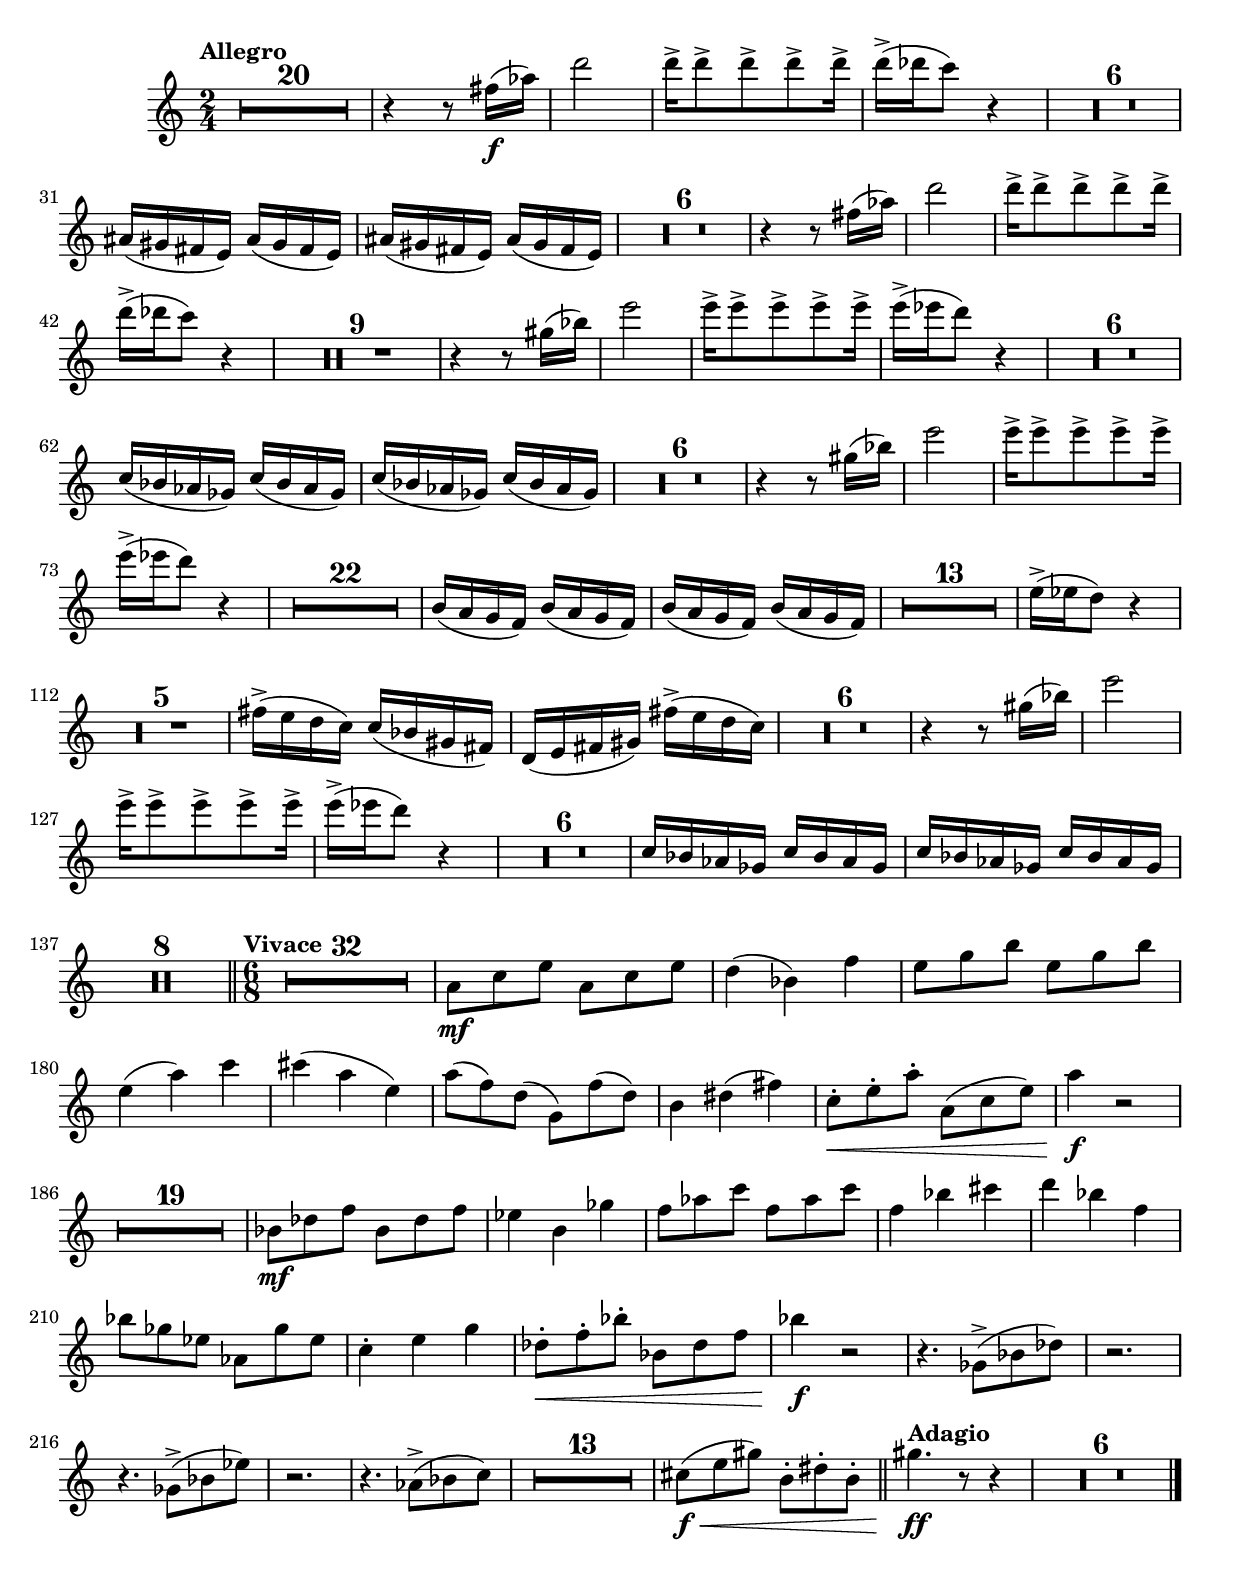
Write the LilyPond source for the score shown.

\version "2.12.0"
\score {  
    \relative c' {
    \compressFullBarRests
    \clef treble
    %staffkeysig
    \key c \major 
    %bartimesig: 
    \time 2/4 
    \tempo "Allegro" 
    R2 *20  | % 
    r4 r8 fis'16( \f aes)      | % 21
    d2      | % 22
    d16->  d8->  d->  d->  d16->       | % 23
    d-> ( des c8) r4      | % 24
    R2 *6  | % 
    ais,16( gis fis e) ais( gis fis e)      | % 31
    ais( gis fis e) ais( gis fis e)      | % 32
    R2 *6  | % 
    r4 r8 fis'16( aes)      | % 39
    d2      | % 40
    d16->  d8->  d->  d->  d16->       | % 41
    d-> ( des c8) r4      | % 42
    R2 *9  | % 
    r4 r8 gis16( bes)      | % 52
    e2      | % 53
    e16->  e8->  e->  e->  e16->       | % 54
    e-> ( ees d8) r4      | % 55
    R2 *6  | % 
    c,16( bes aes ges) c( bes aes ges)      | % 62
    c( bes aes ges) c( bes aes ges)      | % 63
    R2 *6  | % 
    r4 r8 gis'16( bes)      | % 70
    e2      | % 71
    e16->  e8->  e->  e->  e16->       | % 72
    e-> ( ees d8) r4      | % 73
    R2 *22  | % 
    b,16( a g f) b( a g f)      | % 96
    b( a g f) b( a g f)      | % 97
    R2 *13  | % 
    e'16-> ( ees d8) r4      | % 111
    R2 *5  | % 
    fis16-> ( e d c) c( bes gis fis)      | % 117
    d( e fis gis) fis'-> ( e d c)      | % 118
    R2 *6  | % 
    r4 r8 gis'16( bes)      | % 125
    e2      | % 126
    e16->  e8->  e->  e->  e16->       | % 127
    e-> ( ees d8) r4      | % 128
    R2 *6  | % 
    c,16 bes aes ges c bes aes ges      | % 135
    c bes aes ges c bes aes ges      | % 136
    R2 *8    \bar "||"     | % 144
    %bartimesig: 
    \time 6/8 
    \tempo "Vivace"
    R2. *32     | % 145
    a8 \mf c e a, c e      | % 177
    d4( bes) f'      | % 178
    e8 g b e, g b      | % 179
    e,4( a) c      | % 180
    cis( a e)      | % 181
    a8( f) d( g,) f'( d)      | % 182
    b4 dis( fis)      | % 183
    c8-.  \< e-.  a-.  a,( c e)      | % 184
    a4 \! \f r2      | % 185
    R2. *19     | % 186
    bes,8 \mf des f bes, des f      | % 205
    ees4 b ges'      | % 206
    f8 aes c f, aes c      | % 207
    f,4 bes cis      | % 208
    d bes f      | % 209
    bes8 ges ees aes, ges' ees      | % 210
    c4-.  e g      | % 211
    des8-.  \< f-.  bes-.  bes, des f      | % 212
    bes4 \! \f r2      | % 213
    r4. ges,8-> ( bes des)      | % 214
    r2.      | % 215
    r4. ges,8-> ( bes ees)      | % 216
    r2.      | % 217
    r4. aes,8-> ( bes c)      | % 218
    R2. *13     | % 219
    cis8( \< \f e gis) b,-.  dis-.  b-.    \bar "||"       | % 232
    \tempo "Adagio"
    gis'4. \! \ff r8 r4      | % 233
    R2. *6 \bar "|."   | % 234
  }% end of last bar in partorvoice
}%% end of score-block 
